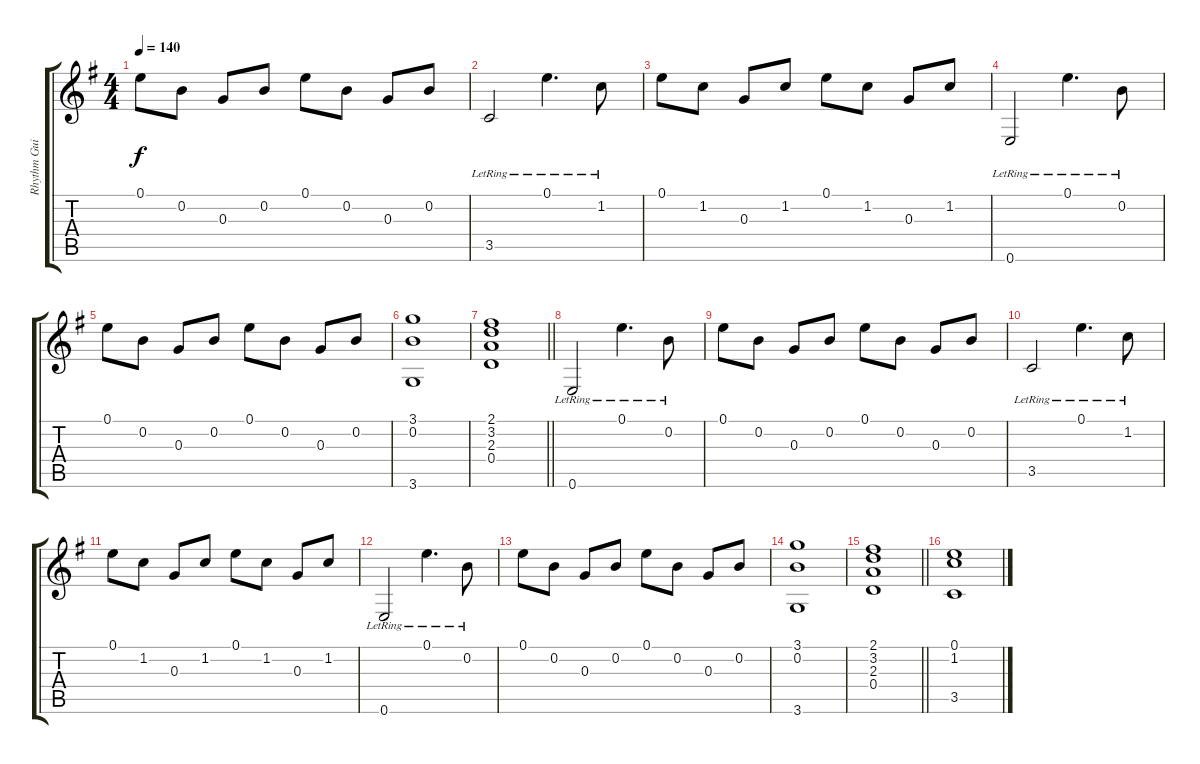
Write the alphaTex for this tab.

\track ("Rhythm Guitar 3: Axel Rudi Pell" "Rhythm Gui") {instrument electricguitarclean}
\staff {score tabs}
\tuning (E4 B3 G3 D3 A2 E2) {hide}
\ts (4 4)
\tempo 140
\clef g2
\ks eminor
0.1.8{dy f} 0.2.8 0.3.8 0.2.8 0.1.8 0.2.8 0.3.8 0.2.8 |
3.5{lr}.2 0.1{lr}.4{d} 1.2{lr}.8 |
0.1.8 1.2.8 0.3.8 1.2.8 0.1.8 1.2.8 0.3.8 1.2.8 |
0.6{lr}.2 0.1{lr}.4{d} 0.2{lr}.8 |
0.1.8 0.2.8 0.3.8 0.2.8 0.1.8 0.2.8 0.3.8 0.2.8 |
(3.1 0.2 3.6).1 |
\barLineRight lightlight
(2.1 3.2 2.3 0.4).1 |
0.6{lr}.2 0.1{lr}.4{d} 0.2{lr}.8 |
0.1.8 0.2.8 0.3.8 0.2.8 0.1.8 0.2.8 0.3.8 0.2.8 |
3.5{lr}.2 0.1{lr}.4{d} 1.2{lr}.8 |
0.1.8 1.2.8 0.3.8 1.2.8 0.1.8 1.2.8 0.3.8 1.2.8 |
0.6{lr}.2 0.1{lr}.4{d} 0.2{lr}.8 |
0.1.8 0.2.8 0.3.8 0.2.8 0.1.8 0.2.8 0.3.8 0.2.8 |
(3.1 0.2 3.6).1 |
\barLineRight lightlight
(2.1 3.2 2.3 0.4).1 |
(0.1 1.2 3.5).1
